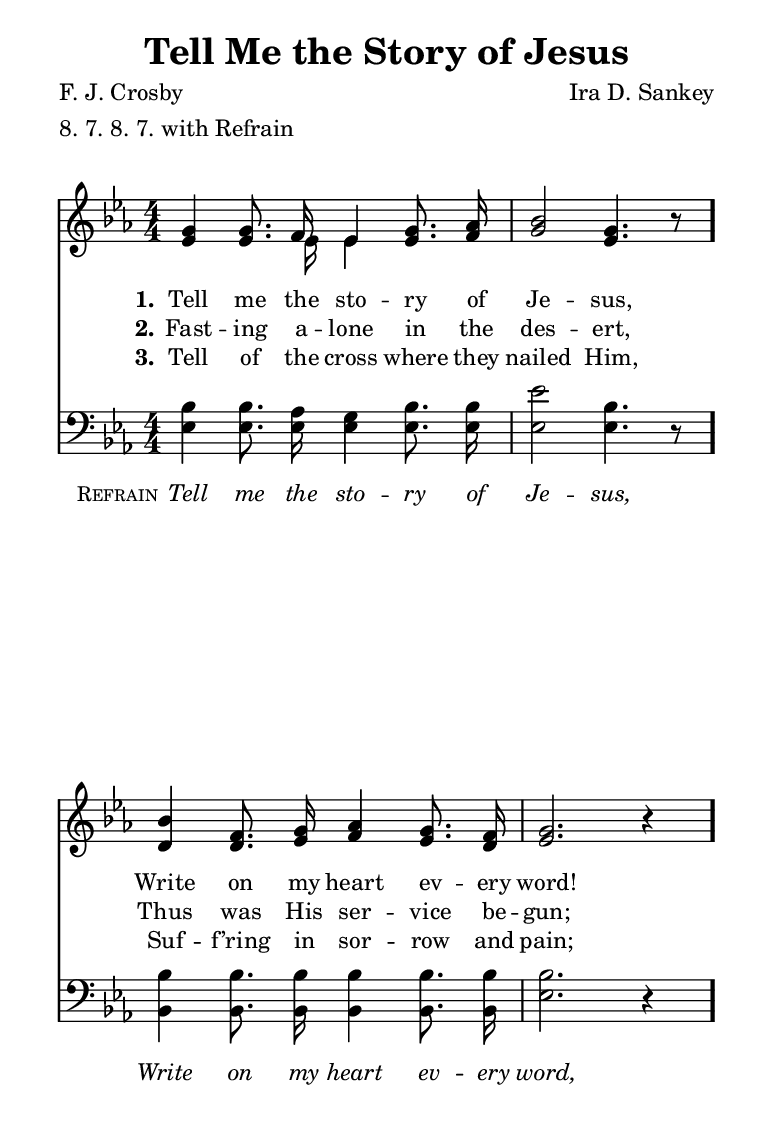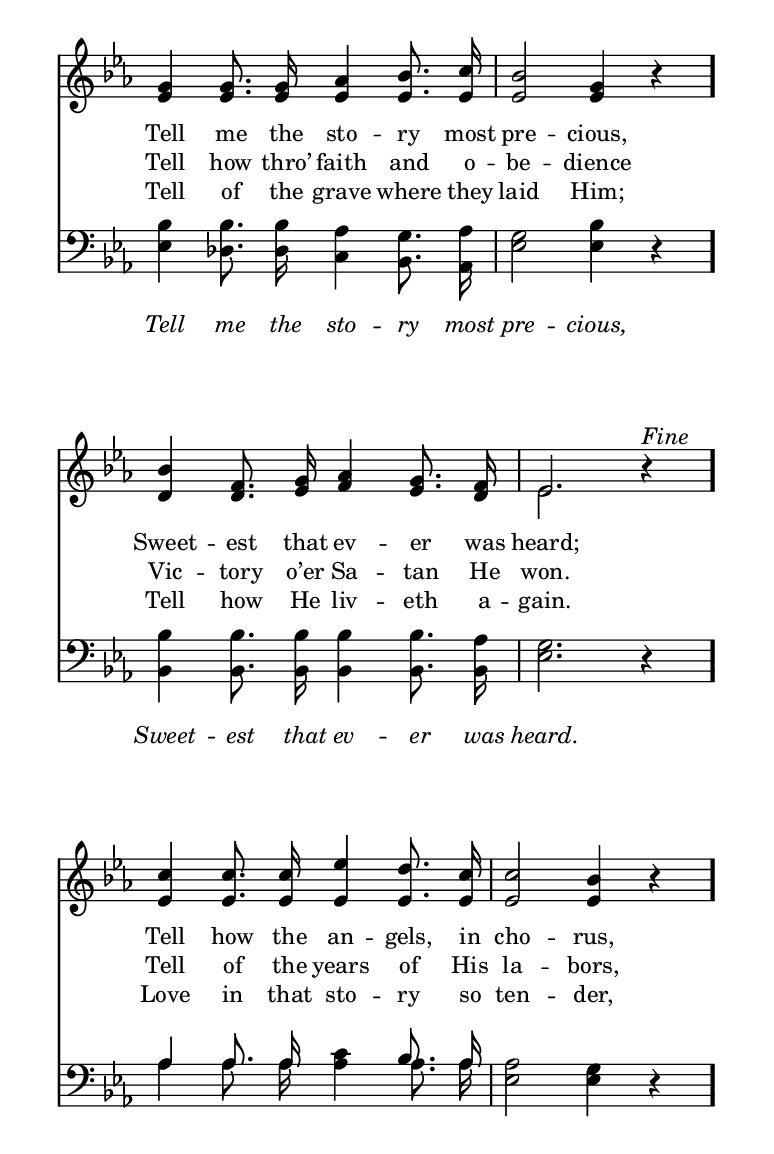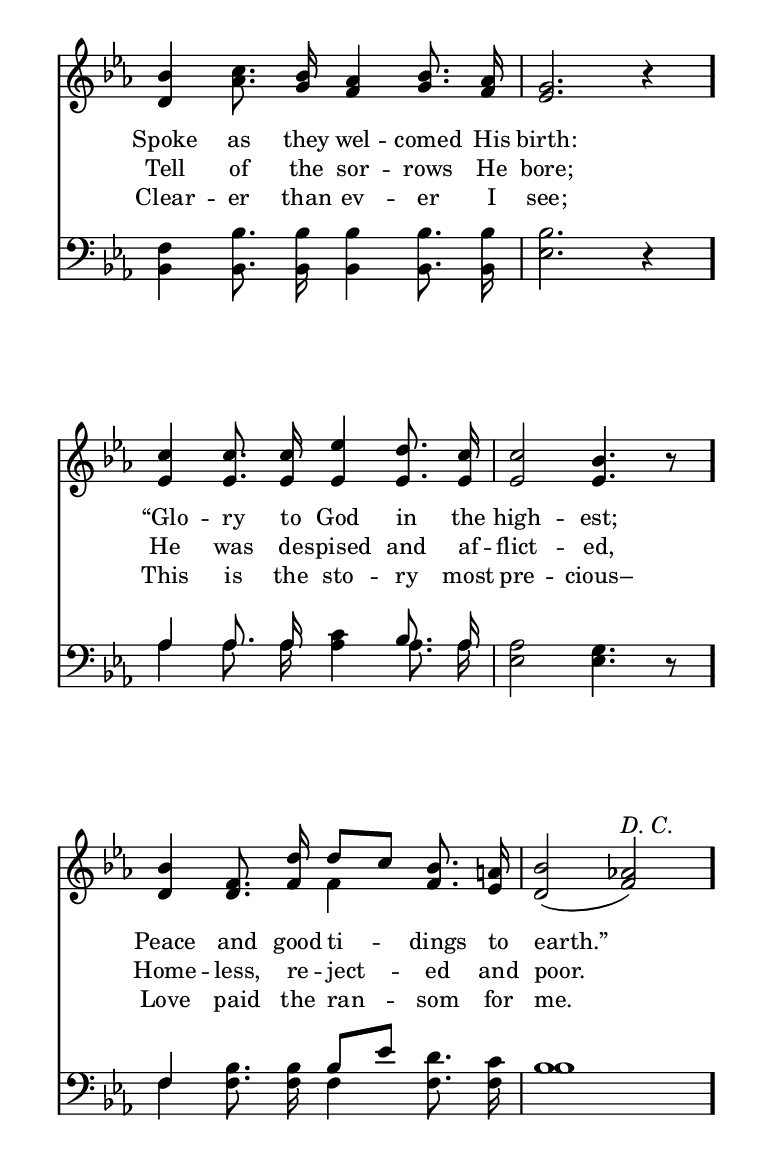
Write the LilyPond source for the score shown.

\include "common/global.ily"
\paper {
  \include "common/paper.ily"
}

\header{
  %children
  hymnnumber = "358"
  title = "Tell Me the Story of Jesus"
  tunename = ""
  meter = "8. 7. 8. 7. with Refrain"
  poet = "F. J. Crosby"
  composer = "Ira D. Sankey"
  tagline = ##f
}

global = {
  \include "common/overrides.ily"
  \override Staff.TimeSignature.style = #'numbered
  \time 4/4
  \override Score.MetronomeMark.transparent = ##t % hide all fermata changes too
  \tempo 4=80
  \key ees \major
  \autoBeamOff
}

patternA = { c4 c8. c16 c4 c8. c16 | } % s2 s4. r8

refrainNotesSoprano = {
\global
\relative c'' {

  \changePitch \patternA { g g f ees g aes | } bes2 g4. r8
  \changePitch \patternA { bes f g aes g f | } g2. r4
  \changePitch \patternA { g g g aes bes c | } bes2 g4 r4
  \changePitch \patternA { bes f g aes g f | } ees2. r4^\markup{\italic Fine}

}
}

notesSoprano = {
\global
\relative c'' {

  \refrainNotesSoprano
  \changePitch \patternA { c c c ees d c | } c2 bes4 r4
  \changePitch \patternA { bes c bes aes bes aes | } g2. r4
  \changePitch \patternA { c c c ees d c | } c2 bes4. r8
  \changePitch \patternA { bes f d' } d8[ c] bes8. a16 | bes2( aes!)^\markup{\italic {D. C.}} |

  \bar "." % not actually the end, so not "|."

}
}

refrainNotesAlto = {
\global
\relative e' {

  \changePitch \patternA { ees ees ees ees ees f | } g2 ees4. r8
  \changePitch \patternA { d d ees f ees d | } ees2. r4
  \changePitch \patternA { ees ees ees ees ees ees | } ees2 ees4 r4
  \changePitch \patternA { d d ees f ees d | } ees2. r4

}
}

notesAlto = {
\global
\relative e' {

  \refrainNotesAlto
  \changePitch \patternA { ees ees ees ees ees ees | } ees2 ees4 r4
  \changePitch \patternA { d aes' g f g f | } ees2. r4
  \changePitch \patternA { ees ees ees ees ees ees | } ees2 ees4. r8
  \changePitch \patternA { d d f f f ees } d2( f) |

}
}

refrainNotesTenor = {
\global
\relative a {

  \changePitch \patternA { bes bes aes g bes bes | } ees2 bes4. r8
  \changePitch \patternA { bes bes bes bes bes bes | } bes2. r4
  \changePitch \patternA { bes bes bes aes g aes | } g2 bes4 r4
  \changePitch \patternA { bes bes bes bes bes aes | } g2. r4

}
}

notesTenor = {
\global
\relative a {

  \refrainNotesTenor
  \changePitch \patternA { aes aes aes c bes aes | } aes2 g4 r4
  \changePitch \patternA { f bes bes bes bes bes | } bes2. r4
  \changePitch \patternA { aes aes aes c bes aes | } aes2 g4. r8
  \changePitch \patternA { f bes bes } bes8[ ees] d8. c16 | bes1 |

}
}

refrainNotesBass = {
\global
\relative f {

  \changePitch \patternA { ees ees ees ees ees ees | } ees2 ees4. r8
  \changePitch \patternA { bes bes bes bes bes bes | } ees2. r4
  \changePitch \patternA { ees des des c bes aes | } ees'2 ees4 r4
  \changePitch \patternA { bes bes bes bes bes bes | } ees2. r4

}
}

notesBass = {
\global
\relative f {

  \refrainNotesBass
  \changePitch \patternA { aes aes aes aes aes aes | } ees2 ees4 r4
  \changePitch \patternA { bes bes bes bes bes bes | } ees2. r4
  \changePitch \patternA { aes aes aes aes aes aes | } ees2 ees4. r8
  \changePitch \patternA { f f f f f f | } bes1 |

}
}

Refrain = \lyricmode {
\set stanza = \markup \small \normal-text \caps "Refrain"

\italicsOn Tell me the sto -- ry of Je -- sus, \bar "."
Write on my heart ev -- ery word, \bar "."
Tell me the sto -- ry most pre -- cious, \bar "."
Sweet -- est that ev -- er was heard. \bar "."

}

wordsA = \lyricmode {
\set stanza = "1."

Tell me the sto -- ry of Je -- sus, \bar "."
Write on my heart ev -- ery word! \bar "."
Tell me the sto -- ry most pre -- cious, \bar "."
Sweet -- est that ev -- er was heard; \bar "."
Tell how the an -- gels, in cho -- rus, \bar "."
Spoke as they wel -- comed His birth: \bar "."
“Glo -- ry to God in the high -- est; \bar "."
Peace and good ti -- dings to earth.” \bar "."

}

wordsB = \lyricmode {
\set stanza = "2."

Fast -- ing a -- lone in the des -- ert,
Thus was His ser -- vice be -- gun;
Tell how thro’ faith and o -- be -- dience
Vic -- tory o’er Sa -- tan He won.
Tell of the years of His la -- bors,
Tell of the sor -- rows He bore;
He was de -- spised and af -- flict -- ed,
Home -- less, re -- ject -- ed and poor.

}

wordsC = \lyricmode {
\set stanza = "3."

Tell of the cross where they nailed Him,
Suf -- f’ring in sor -- row and pain;
Tell of the grave where they laid Him;
Tell how He liv -- eth a -- gain.
Love in that sto -- ry so ten -- der,
Clear -- er than ev -- er I see;
This is the sto -- ry most pre -- cious–
Love paid the ran -- som for me.

}

\score {
  \context ChoirStaff <<
    \context Staff = upper <<
      \set Staff.autoBeaming = ##f
      \set ChoirStaff.systemStartDelimiter = #'SystemStartBar
      \set ChoirStaff.printPartCombineTexts = ##f
      \partcombine #'(2 . 9) \notesSoprano \notesAlto
      \context NullVoice = sopranos { \voiceOne << \notesSoprano >> }
      \context NullVoice = altos { \voiceTwo << \notesAlto >> }
      \context Lyrics = one   \lyricsto sopranos \wordsA
      \context Lyrics = two   \lyricsto sopranos \wordsB
      \context Lyrics = three \lyricsto sopranos \wordsC
    >>
    \context Staff = men <<
      \set Staff.autoBeaming = ##f
      \clef bass
      \set ChoirStaff.printPartCombineTexts = ##f
      \partcombine #'(2 . 9) \notesTenor \notesBass
      \context NullVoice = tenors { \voiceOne << \notesTenor >> }
      \context NullVoice = basses { \voiceTwo << \notesBass >> }
    >>
    \new Lyrics \with { alignBelowContext = men } \lyricsto sopranos \Refrain
  >>
  \layout {
    \include "common/layout.ily"
  }
}

\score {
  \context ChoirStaff <<
    \context Staff = upper <<
      \context Voice = sopranos { \voiceOne { \notesSoprano \refrainNotesSoprano } }
      \context Voice = altos { \voiceTwo { \notesAlto \refrainNotesAlto } }
    >>
    \context Staff = men <<
      \clef bass
      \context Voice = tenors { \voiceOne { \notesTenor \refrainNotesTenor } }
      \context Voice = basses { \voiceTwo { \notesBass \refrainNotesBass } }
    >>
  >>
  \midi{
    \include "common/midi.ily"
  }
}

\version "2.19.49"  % necessary for upgrading to future LilyPond versions.

% vi:set et ts=2 sw=2 ai nocindent syntax=lilypond:
